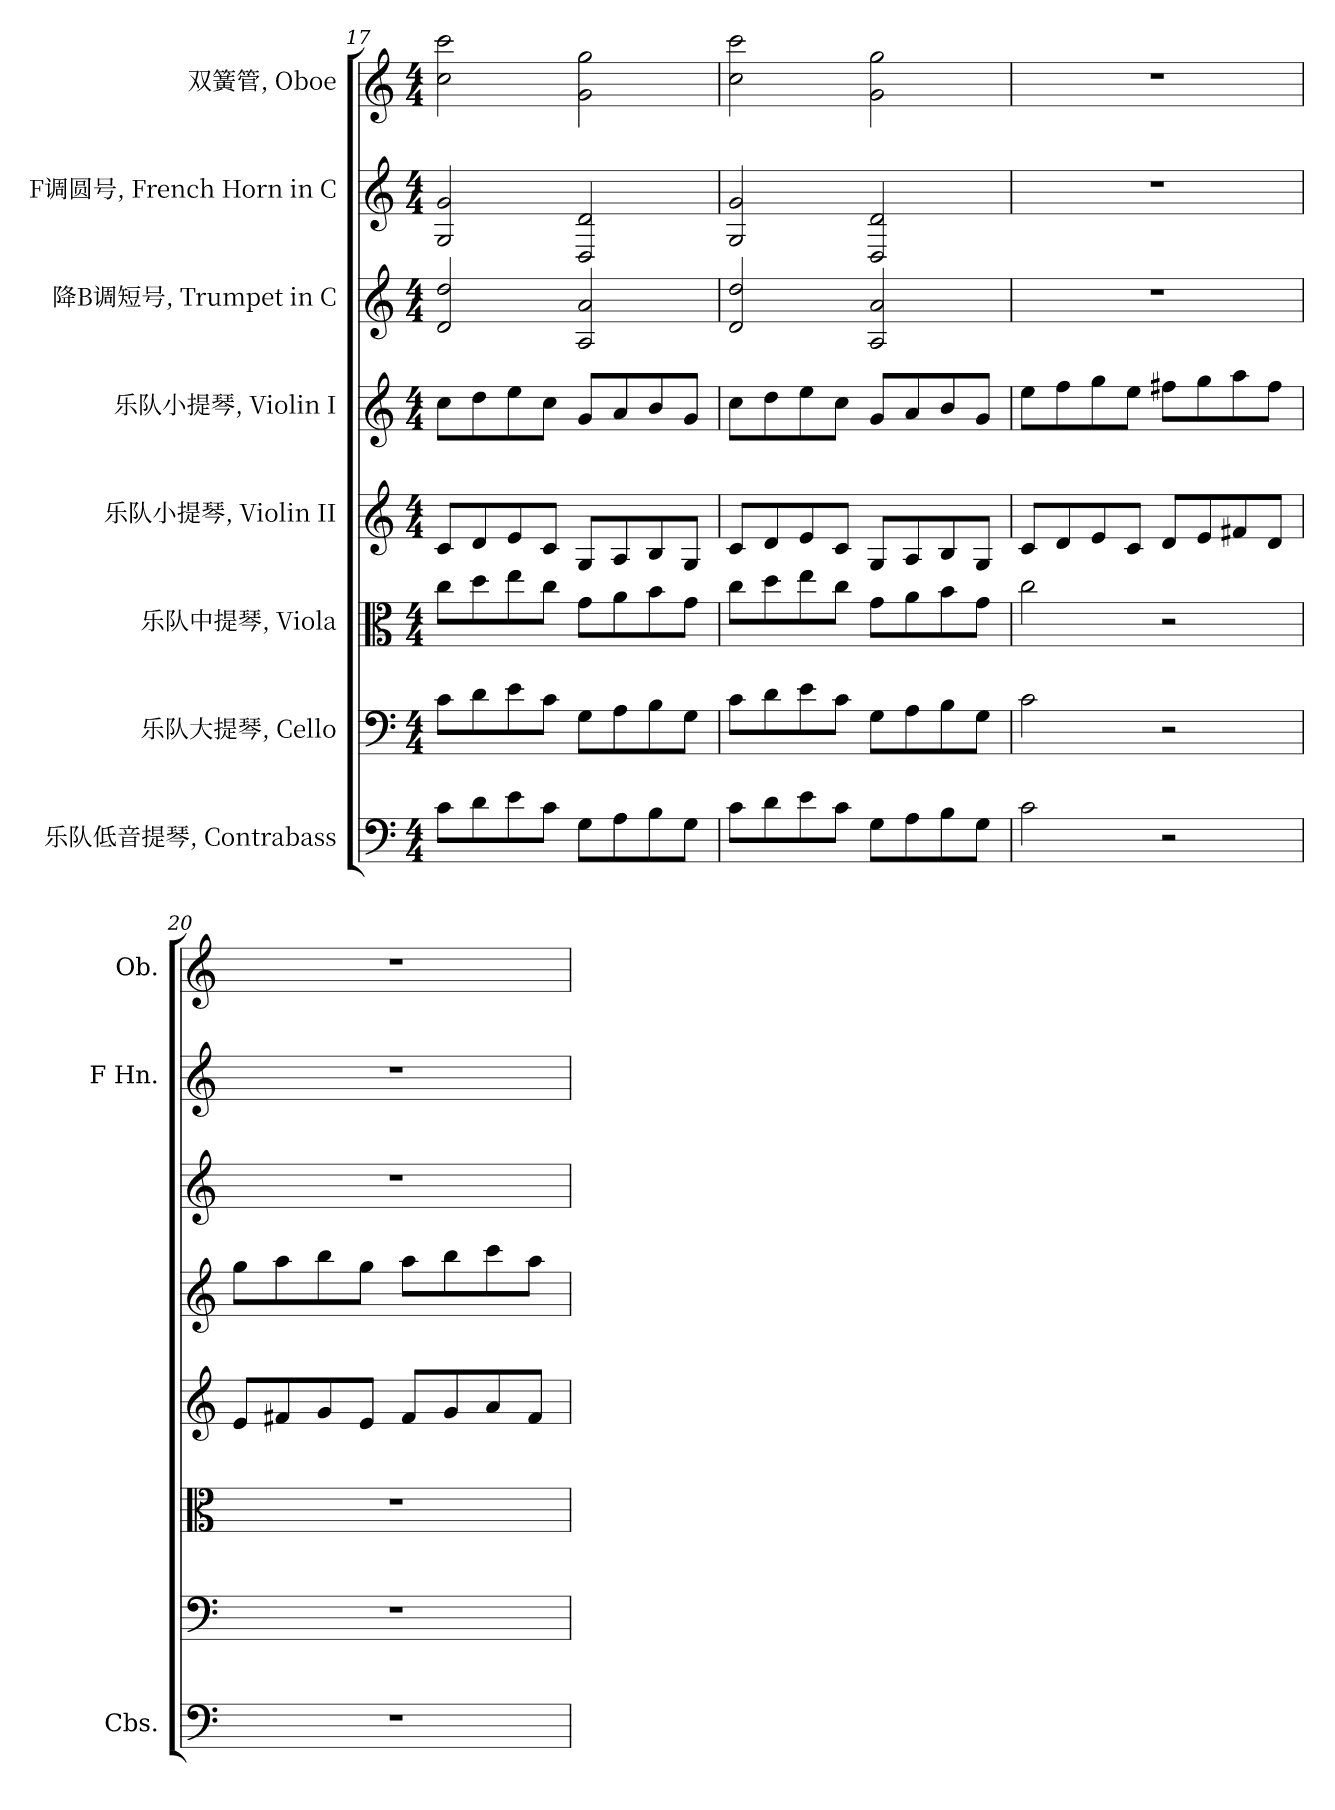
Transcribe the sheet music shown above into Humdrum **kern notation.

**kern	**kern	**kern	**kern	**kern	**kern	**kern	**kern
*part8	*part7	*part6	*part5	*part4	*part3	*part2	*part1
*staff8	*staff7	*staff6	*staff5	*staff4	*staff3	*staff2	*staff1
*I"乐队低音提琴, Contrabass	*I"乐队大提琴, Cello	*I"乐队中提琴, Viola	*I"乐队小提琴, Violin II	*I"乐队小提琴, Violin I	*I"降B调短号, Trumpet in C	*I"F调圆号, French Horn in C	*I"双簧管, Oboe
*I'Cbs.	*	*	*	*	*	*I'F Hn.	*I'Ob.
*clefF4	*clefF4	*clefC3	*clefG2	*clefG2	*clefG2	*clefG2	*clefG2
*ITrd7c12	*	*	*	*	*ITrd1c2	*ITrd4c7	*
*k[]	*k[]	*k[]	*k[]	*k[]	*k[b-e-]	*k[b-]	*k[]
*M4/4	*M4/4	*M4/4	*M4/4	*M4/4	*M4/4	*M4/4	*M4/4
=17	=17	=17	=17	=17	=17	=17	=17
8C\L	8c\L	8cc\L	8c/L	8cc\L	2c/ 2cc/	2C/ 2c/	2cc\ 2ccc\
8D\	8d\	8dd\	8d/	8dd\	.	.	.
8E\	8e\	8ee\	8e/	8ee\	.	.	.
8C\J	8c\J	8cc\J	8c/J	8cc\J	.	.	.
8GG\L	8G\L	8g\L	8G/L	8g/L	2G/ 2g/	2GG/ 2G/	2g\ 2gg\
8AA\	8A\	8a\	8A/	8a/	.	.	.
8BB\	8B\	8b\	8B/	8b/	.	.	.
8GG\J	8G\J	8g\J	8G/J	8g/J	.	.	.
!!LO:PB:g=z
=18	=18	=18	=18	=18	=18	=18	=18
8C\L	8c\L	8cc\L	8c/L	8cc\L	2c/ 2cc/	2C/ 2c/	2cc\ 2ccc\
8D\	8d\	8dd\	8d/	8dd\	.	.	.
8E\	8e\	8ee\	8e/	8ee\	.	.	.
8C\J	8c\J	8cc\J	8c/J	8cc\J	.	.	.
8GG\L	8G\L	8g\L	8G/L	8g/L	2G/ 2g/	2GG/ 2G/	2g\ 2gg\
8AA\	8A\	8a\	8A/	8a/	.	.	.
8BB\	8B\	8b\	8B/	8b/	.	.	.
8GG\J	8G\J	8g\J	8G/J	8g/J	.	.	.
=19	=19	=19	=19	=19	=19	=19	=19
2C\	2c\	2cc\	8c/L	8ee\L	1r	1r	1r
.	.	.	8d/	8ff\	.	.	.
.	.	.	8e/	8gg\	.	.	.
.	.	.	8c/J	8ee\J	.	.	.
2r	2r	2r	8d/L	8ff#X\L	.	.	.
.	.	.	8e/	8gg\	.	.	.
.	.	.	8f#X/	8aa\	.	.	.
.	.	.	8d/J	8ff#\J	.	.	.
=20	=20	=20	=20	=20	=20	=20	=20
1r	1r	1r	8e/L	8gg\L	1r	1r	1r
.	.	.	8f#X/	8aa\	.	.	.
.	.	.	8g/	8bb\	.	.	.
.	.	.	8e/J	8gg\J	.	.	.
.	.	.	8f#/L	8aa\L	.	.	.
.	.	.	8g/	8bb\	.	.	.
.	.	.	8a/	8ccc\	.	.	.
.	.	.	8f#/J	8aa\J	.	.	.
=	=	=	=	=	=	=	=
*-	*-	*-	*-	*-	*-	*-	*-
